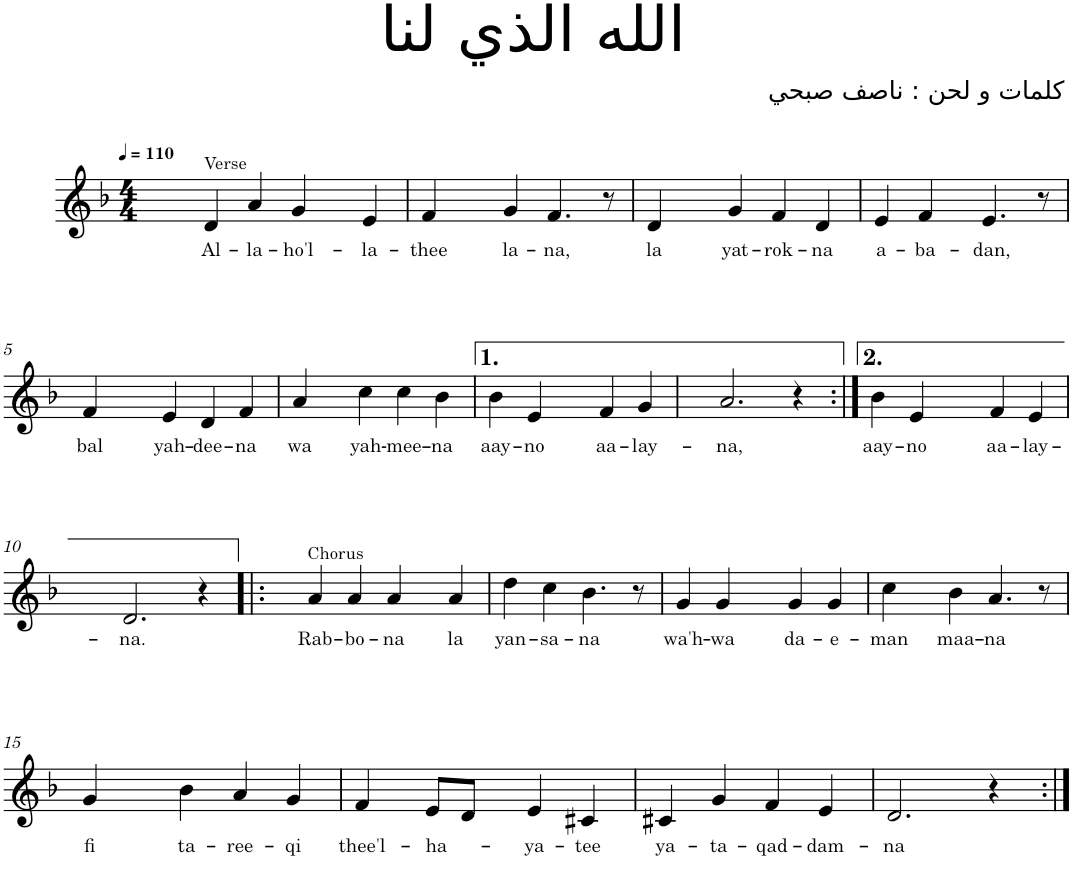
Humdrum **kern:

**kern	**text
*part1	*part1
*staff1	*staff1
*I"Accordion	*
*I'Acc	*
*clefG2	*
*k[b-]	*
*M4/4	*
*MM110	*
=1	=1
!LO:TX:a:t=Verse	!
!	!LO:LY:b
4d/	Al-
!	!LO:LY:b
4a/	-la-
!	!LO:LY:b
4g/	-ho'l-
!	!LO:LY:b
4e/	-la-
=2	=2
!	!LO:LY:b
4f/	-thee
!	!LO:LY:b
4g/	la-
!	!LO:LY:b
4.f/	-na,
8r	.
=3	=3
!	!LO:LY:b
4d/	la
!	!LO:LY:b
4g/	yat-
!	!LO:LY:b
4f/	-rok-
!	!LO:LY:b
4d/	-na
=4	=4
!	!LO:LY:b
4e/	a-
!	!LO:LY:b
4f/	-ba-
!	!LO:LY:b
4.e/	-dan,
8r	.
!!LO:LB:g=z
=5	=5
!	!LO:LY:b
4f/	bal
!	!LO:LY:b
4e/	yah-
!	!LO:LY:b
4d/	-dee-
!	!LO:LY:b
4f/	-na
=6	=6
!	!LO:LY:b
4a/	wa
!	!LO:LY:b
4cc\	yah-
!	!LO:LY:b
4cc\	-mee-
!	!LO:LY:b
4b-\	-na
=7	=7
!	!LO:LY:b
4b-\	aay-
!	!LO:LY:b
4e/	-no
!	!LO:LY:b
4f/	aa-
!	!LO:LY:b
4g/	-lay-
=8	=8
!	!LO:LY:b
2.a/	-na,
4r	.
=9:|!	=9:|!
!	!LO:LY:b
4b-\	aay-
!	!LO:LY:b
4e/	-no
!	!LO:LY:b
4f/	aa-
!	!LO:LY:b
4e/	-lay-
!!LO:LB:g=z
=10	=10
!	!LO:LY:b
2.d/	-na.
4r	.
=11!|:	=11!|:
!LO:TX:a:t=Chorus	!
!	!LO:LY:b
4a/	Rab-
!	!LO:LY:b
4a/	-bo-
!	!LO:LY:b
4a/	-na
!	!LO:LY:b
4a/	la
=12	=12
!	!LO:LY:b
4dd\	yan-
!	!LO:LY:b
4cc\	-sa-
!	!LO:LY:b
4.b-\	-na
8r	.
=13	=13
!	!LO:LY:b
4g/	wa'h-
!	!LO:LY:b
4g/	-wa
!	!LO:LY:b
4g/	da-
!	!LO:LY:b
4g/	-e-
=14	=14
!	!LO:LY:b
4cc\	-man
!	!LO:LY:b
4b-\	maa-
!	!LO:LY:b
4.a/	-na
8r	.
!!LO:LB:g=z
=15	=15
!	!LO:LY:b
4g/	fi
!	!LO:LY:b
4b-\	ta-
!	!LO:LY:b
4a/	-ree-
!	!LO:LY:b
4g/	-qi
=16	=16
!	!LO:LY:b
4f/	thee'l-
!	!LO:LY:b
8e/L	-ha-
8d/J	.
!	!LO:LY:b
4e/	-ya-
!	!LO:LY:b
4c#X/	-tee
=17	=17
!	!LO:LY:b
4c#X/	ya-
!	!LO:LY:b
4g/	-ta-
!	!LO:LY:b
4f/	-qad-
!	!LO:LY:b
4e/	-dam-
=18	=18
!	!LO:LY:b
2.d/	-na
4r	.
=:|!	=:|!
*-	*-
